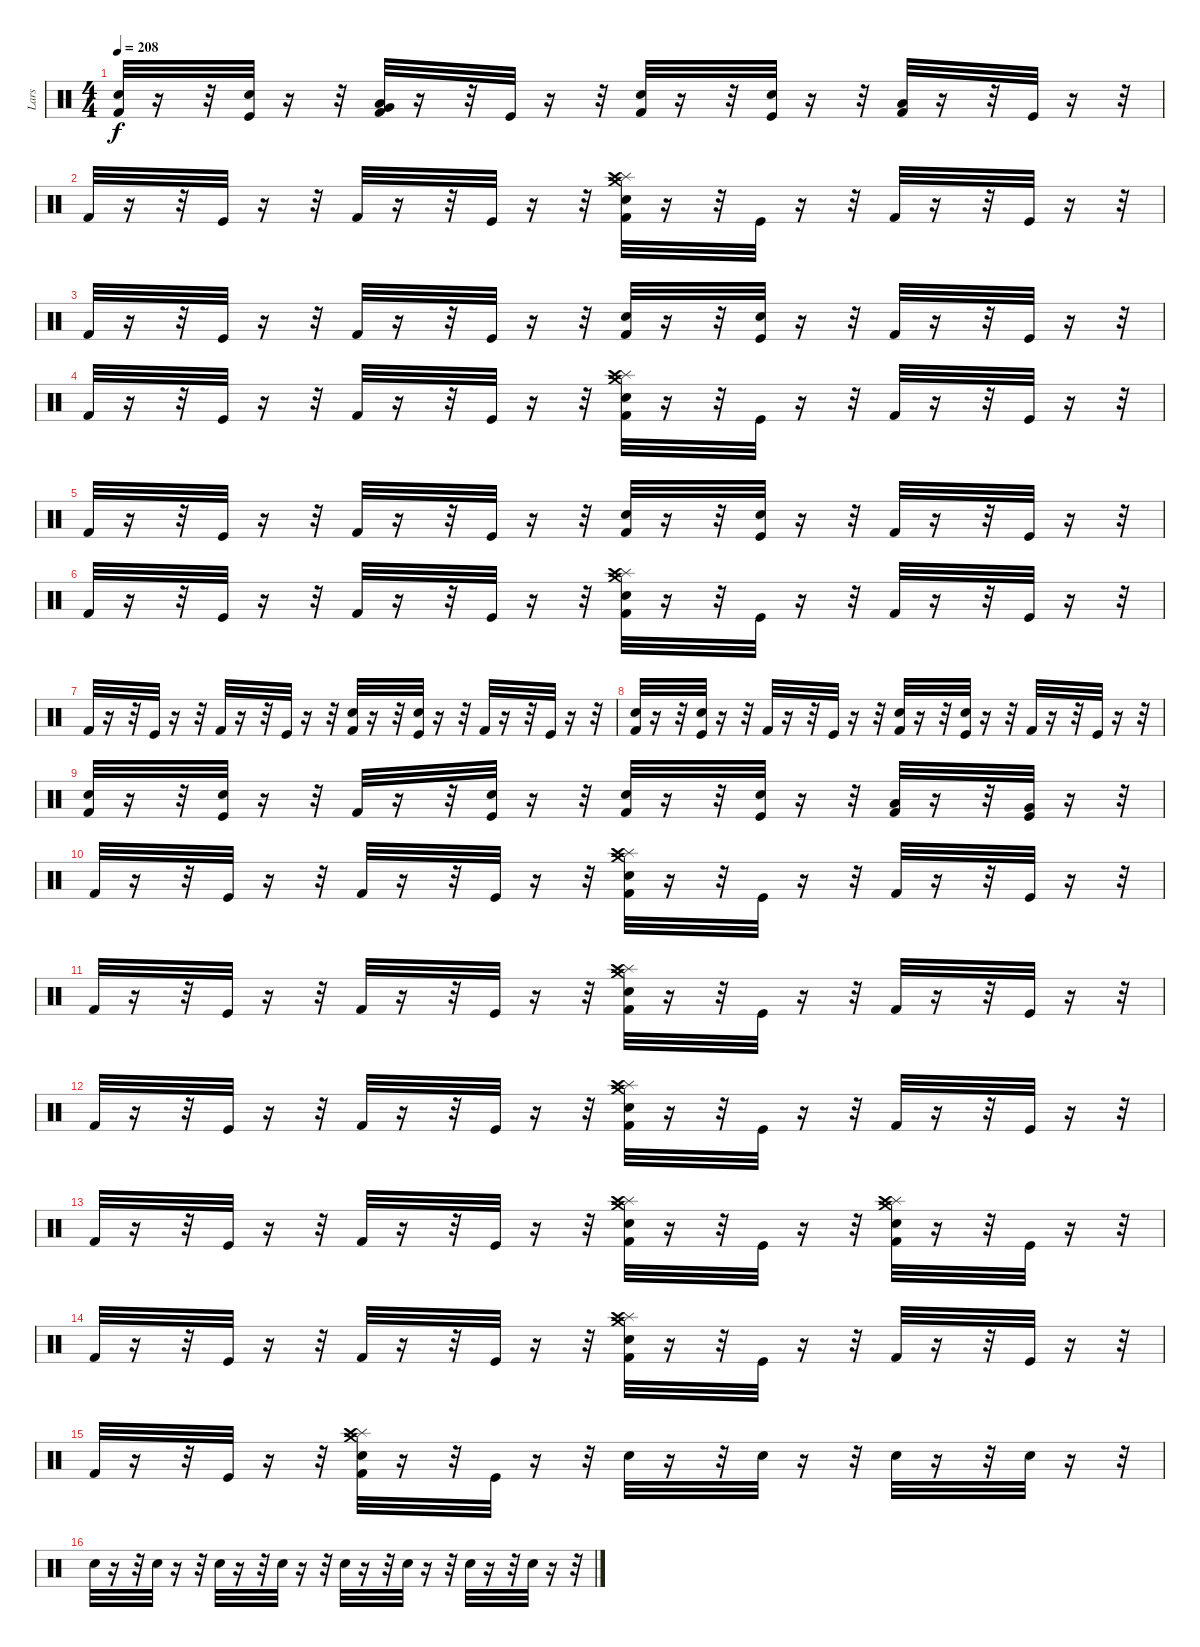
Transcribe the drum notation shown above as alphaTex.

\track ("Lars" "Lars") {instrument percussion}
\staff {score}
\articulation defaults
\ts (4 4)
\tempo 208
\clef neutral
\ks c
("Snare (hit) 2" "Kick (hit) 2").32{dy f} r.16 r.32 ("Snare (hit) 2" "Kick (hit)").32 r.16 r.32 ("Very Low Tom (hit)" "Low Floor Tom (hit)" "Kick (hit) 2").32 r.16 r.32 "Kick (hit)".32 r.16 r.32 ("Snare (hit) 2" "Kick (hit) 2").32 r.16 r.32 ("Snare (hit) 2" "Kick (hit)").32 r.16 r.32 ("Low Floor Tom (hit)" "Kick (hit) 2").32 r.16 r.32 "Kick (hit)".32 r.16 r.32 |
"Kick (hit) 2".32 r.16 r.32 "Kick (hit)".32 r.16 r.32 "Kick (hit) 2".32 r.16 r.32 "Kick (hit)".32 r.16 r.32 ("Crash medium (hit)" "Splash (hit)" "Crash high (hit)" "Snare (hit) 2" "Kick (hit) 2").32 r.16 r.32 "Kick (hit)".32 r.16 r.32 "Kick (hit) 2".32 r.16 r.32 "Kick (hit)".32 r.16 r.32 |
"Kick (hit) 2".32 r.16 r.32 "Kick (hit)".32 r.16 r.32 "Kick (hit) 2".32 r.16 r.32 "Kick (hit)".32 r.16 r.32 ("Snare (hit) 2" "Kick (hit) 2").32 r.16 r.32 ("Snare (hit) 2" "Kick (hit)").32 r.16 r.32 "Kick (hit) 2".32 r.16 r.32 "Kick (hit)".32 r.16 r.32 |
"Kick (hit) 2".32 r.16 r.32 "Kick (hit)".32 r.16 r.32 "Kick (hit) 2".32 r.16 r.32 "Kick (hit)".32 r.16 r.32 ("Crash medium (hit)" "Splash (hit)" "Crash high (hit)" "Snare (hit) 2" "Kick (hit) 2").32 r.16 r.32 "Kick (hit)".32 r.16 r.32 "Kick (hit) 2".32 r.16 r.32 "Kick (hit)".32 r.16 r.32 |
"Kick (hit) 2".32 r.16 r.32 "Kick (hit)".32 r.16 r.32 "Kick (hit) 2".32 r.16 r.32 "Kick (hit)".32 r.16 r.32 ("Snare (hit) 2" "Kick (hit) 2").32 r.16 r.32 ("Snare (hit) 2" "Kick (hit)").32 r.16 r.32 "Kick (hit) 2".32 r.16 r.32 "Kick (hit)".32 r.16 r.32 |
"Kick (hit) 2".32 r.16 r.32 "Kick (hit)".32 r.16 r.32 "Kick (hit) 2".32 r.16 r.32 "Kick (hit)".32 r.16 r.32 ("Crash medium (hit)" "Splash (hit)" "Crash high (hit)" "Snare (hit) 2" "Kick (hit) 2").32 r.16 r.32 "Kick (hit)".32 r.16 r.32 "Kick (hit) 2".32 r.16 r.32 "Kick (hit)".32 r.16 r.32 |
"Kick (hit) 2".32 r.16 r.32 "Kick (hit)".32 r.16 r.32 "Kick (hit) 2".32 r.16 r.32 "Kick (hit)".32 r.16 r.32 ("Snare (hit) 2" "Kick (hit) 2").32 r.16 r.32 ("Snare (hit) 2" "Kick (hit)").32 r.16 r.32 "Kick (hit) 2".32 r.16 r.32 "Kick (hit)".32 r.16 r.32 |
("Snare (hit) 2" "Kick (hit) 2").32 r.16 r.32 ("Snare (hit) 2" "Kick (hit)").32 r.16 r.32 "Kick (hit) 2".32 r.16 r.32 "Kick (hit)".32 r.16 r.32 ("Snare (hit) 2" "Kick (hit) 2").32 r.16 r.32 ("Snare (hit) 2" "Kick (hit)").32 r.16 r.32 "Kick (hit) 2".32 r.16 r.32 "Kick (hit)".32 r.16 r.32 |
("Snare (hit) 2" "Kick (hit) 2").32 r.16 r.32 ("Snare (hit) 2" "Kick (hit)").32 r.16 r.32 "Kick (hit) 2".32 r.16 r.32 ("Snare (hit) 2" "Kick (hit)").32 r.16 r.32 ("Snare (hit) 2" "Kick (hit) 2").32 r.16 r.32 ("Snare (hit) 2" "Kick (hit)").32 r.16 r.32 ("Low Tom (hit)" "Kick (hit) 2").32 r.16 r.32 ("Very Low Tom (hit)" "Kick (hit)").32 r.16 r.32 |
"Kick (hit) 2".32 r.16 r.32 "Kick (hit)".32 r.16 r.32 "Kick (hit) 2".32 r.16 r.32 "Kick (hit)".32 r.16 r.32 ("Crash medium (hit)" "Splash (hit)" "Crash high (hit)" "Snare (hit) 2" "Kick (hit) 2").32 r.16 r.32 "Kick (hit)".32 r.16 r.32 "Kick (hit) 2".32 r.16 r.32 "Kick (hit)".32 r.16 r.32 |
"Kick (hit) 2".32 r.16 r.32 "Kick (hit)".32 r.16 r.32 "Kick (hit) 2".32 r.16 r.32 "Kick (hit)".32 r.16 r.32 ("Crash medium (hit)" "Splash (hit)" "Crash high (hit)" "Snare (hit) 2" "Kick (hit) 2").32 r.16 r.32 "Kick (hit)".32 r.16 r.32 "Kick (hit) 2".32 r.16 r.32 "Kick (hit)".32 r.16 r.32 |
"Kick (hit) 2".32 r.16 r.32 "Kick (hit)".32 r.16 r.32 "Kick (hit) 2".32 r.16 r.32 "Kick (hit)".32 r.16 r.32 ("Crash medium (hit)" "Splash (hit)" "Crash high (hit)" "Snare (hit) 2" "Kick (hit) 2").32 r.16 r.32 "Kick (hit)".32 r.16 r.32 "Kick (hit) 2".32 r.16 r.32 "Kick (hit)".32 r.16 r.32 |
"Kick (hit) 2".32 r.16 r.32 "Kick (hit)".32 r.16 r.32 "Kick (hit) 2".32 r.16 r.32 "Kick (hit)".32 r.16 r.32 ("Crash medium (hit)" "Splash (hit)" "Crash high (hit)" "Snare (hit) 2" "Kick (hit) 2").32 r.16 r.32 "Kick (hit)".32 r.16 r.32 ("Crash medium (hit)" "Splash (hit)" "Crash high (hit)" "Snare (hit) 2" "Kick (hit) 2").32 r.16 r.32 "Kick (hit)".32 r.16 r.32 |
"Kick (hit) 2".32 r.16 r.32 "Kick (hit)".32 r.16 r.32 "Kick (hit) 2".32 r.16 r.32 "Kick (hit)".32 r.16 r.32 ("Crash medium (hit)" "Splash (hit)" "Crash high (hit)" "Snare (hit) 2" "Kick (hit) 2").32 r.16 r.32 "Kick (hit)".32 r.16 r.32 "Kick (hit) 2".32 r.16 r.32 "Kick (hit)".32 r.16 r.32 |
"Kick (hit) 2".32 r.16 r.32 "Kick (hit)".32 r.16 r.32 ("Crash medium (hit)" "Splash (hit)" "Crash high (hit)" "Snare (hit) 2" "Kick (hit) 2").32 r.16 r.32 "Kick (hit)".32 r.16 r.32 "Snare (hit) 2".32 r.16 r.32 "Snare (hit) 2".32 r.16 r.32 "Snare (hit) 2".32 r.16 r.32 "Snare (hit) 2".32 r.16 r.32 |
"Snare (hit) 2".32 r.16 r.32 "Snare (hit) 2".32 r.16 r.32 "Snare (hit) 2".32 r.16 r.32 "Snare (hit) 2".32 r.16 r.32 "Snare (hit) 2".32 r.16 r.32 "Snare (hit) 2".32 r.16 r.32 "Snare (hit) 2".32 r.16 r.32 "Snare (hit) 2".32 r.16 r.32
